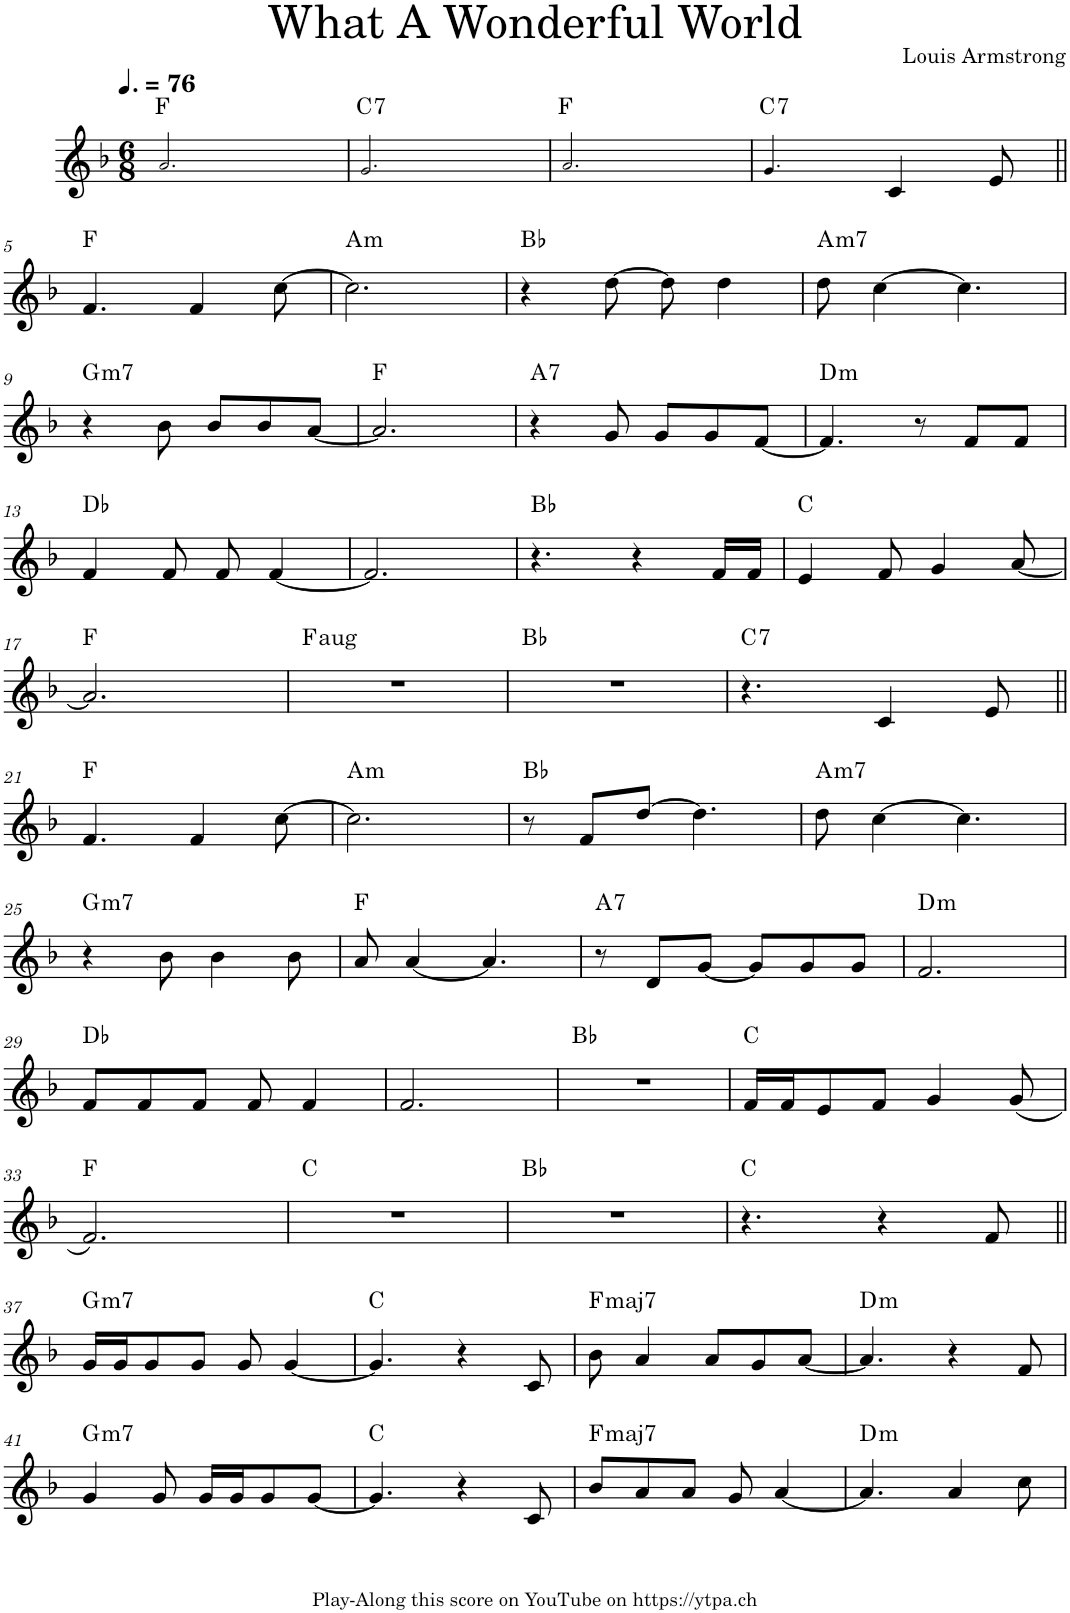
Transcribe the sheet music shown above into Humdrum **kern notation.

**kern	**harte
*part1	*part1
*staff1	*
*I"Piano	*
*I'Pno.	*
*clefG2	*
*k[b-]	*
*M6/8	*
*MM114	*
=1	=1
2.a!/	F:maj
=2	=2
!	!LO:H:kt=7
2.g!/	C:7
=3	=3
2.a!/	F:maj
=4	=4
!	!LO:H:kt=7
4.g!/	C:7
4c/	.
8e/	.
!!LO:LB:g=z
=5||	=5||
4.f/	F:maj
4f/	.
[8cc\	.
=6	=6
!	!LO:H:kt=m
2.cc\]	A:min
=7	=7
4r	Bb:maj
[8dd\	.
8dd\]	.
4dd\	.
=8	=8
!	!LO:H:kt=m7
8dd\	A:min7
[4cc\	.
4.cc\]	.
!!LO:LB:g=z
=9	=9
!	!LO:H:kt=m7
4r	G:min7
8b-\	.
8b-/L	.
8b-/	.
[8a/J	.
=10	=10
2.a/]	F:maj
=11	=11
!	!LO:H:kt=7
4r	A:7
8g/	.
8g/L	.
8g/	.
[8f/J	.
=12	=12
!	!LO:H:kt=m
4.f/]	D:min
8r	.
8f/L	.
8f/J	.
!!LO:LB:g=z
=13	=13
4f/	Db:maj
8f/	.
8f/	.
[4f/	.
=14	=14
2.f/]	.
=15	=15
4.r	Bb:maj
4r	.
16f/LL	.
16f/JJ	.
=16	=16
4e/	C:maj
8f/	.
4g/	.
[8a/	.
!!LO:LB:g=z
=17	=17
2.a/]	F:maj
=18	=18
!	!LO:H:kt=aug
2.r	F:aug
=19	=19
2.r	Bb:maj
=20	=20
!	!LO:H:kt=7
4.r	C:7
4c/	.
8e/	.
!!LO:LB:g=z
=21||	=21||
4.f/	F:maj
4f/	.
[8cc\	.
=22	=22
!	!LO:H:kt=m
2.cc\]	A:min
=23	=23
8r	Bb:maj
8f/L	.
[8dd/J	.
4.dd\]	.
=24	=24
!	!LO:H:kt=m7
8dd\	A:min7
[4cc\	.
4.cc\]	.
!!LO:LB:g=z
=25	=25
!	!LO:H:kt=m7
4r	G:min7
8b-\	.
4b-\	.
8b-\	.
=26	=26
8a/	F:maj
[4a/	.
4.a/]	.
=27	=27
!	!LO:H:kt=7
8r	A:7
8d/L	.
[8g/J	.
8g/L]	.
8g/	.
8g/J	.
=28	=28
!	!LO:H:kt=m
2.f/	D:min
!!LO:LB:g=z
=29	=29
8f/L	Db:maj
8f/	.
8f/J	.
8f/	.
4f/	.
=30	=30
2.f/	.
=31	=31
2.r	Bb:maj
=32	=32
16f/LL	C:maj
16f/J	.
8e/	.
8f/J	.
4g/	.
(8g/	.
!!LO:LB:g=z
=33	=33
2.f/)	F:maj
=34	=34
2.r	C:maj
=35	=35
2.r	Bb:maj
=36	=36
4.r	C:maj
4r	.
8f/	.
!!LO:LB:g=z
=37||	=37||
!	!LO:H:kt=m7
16g/LL	G:min7
16g/J	.
8g/	.
8g/J	.
8g/	.
[4g/	.
=38	=38
4.g/]	C:maj
4r	.
8c/	.
=39	=39
!	!LO:H:kt=maj7
8b-\	F:maj7
4a/	.
8a/L	.
8g/	.
[8a/J	.
=40	=40
!	!LO:H:kt=m
4.a/]	D:min
4r	.
8f/	.
!!LO:LB:g=z
=41	=41
!	!LO:H:kt=m7
4g/	G:min7
8g/	.
16g/LL	.
16g/J	.
8g/	.
[8g/J	.
=42	=42
4.g/]	C:maj
4r	.
8c/	.
=43	=43
!	!LO:H:kt=maj7
8b-/L	F:maj7
8a/	.
8a/J	.
8g/	.
[4a/	.
=44	=44
!	!LO:H:kt=m
4.a/]	D:min
4a/	.
8cc\	.
=	=
*-	*-
